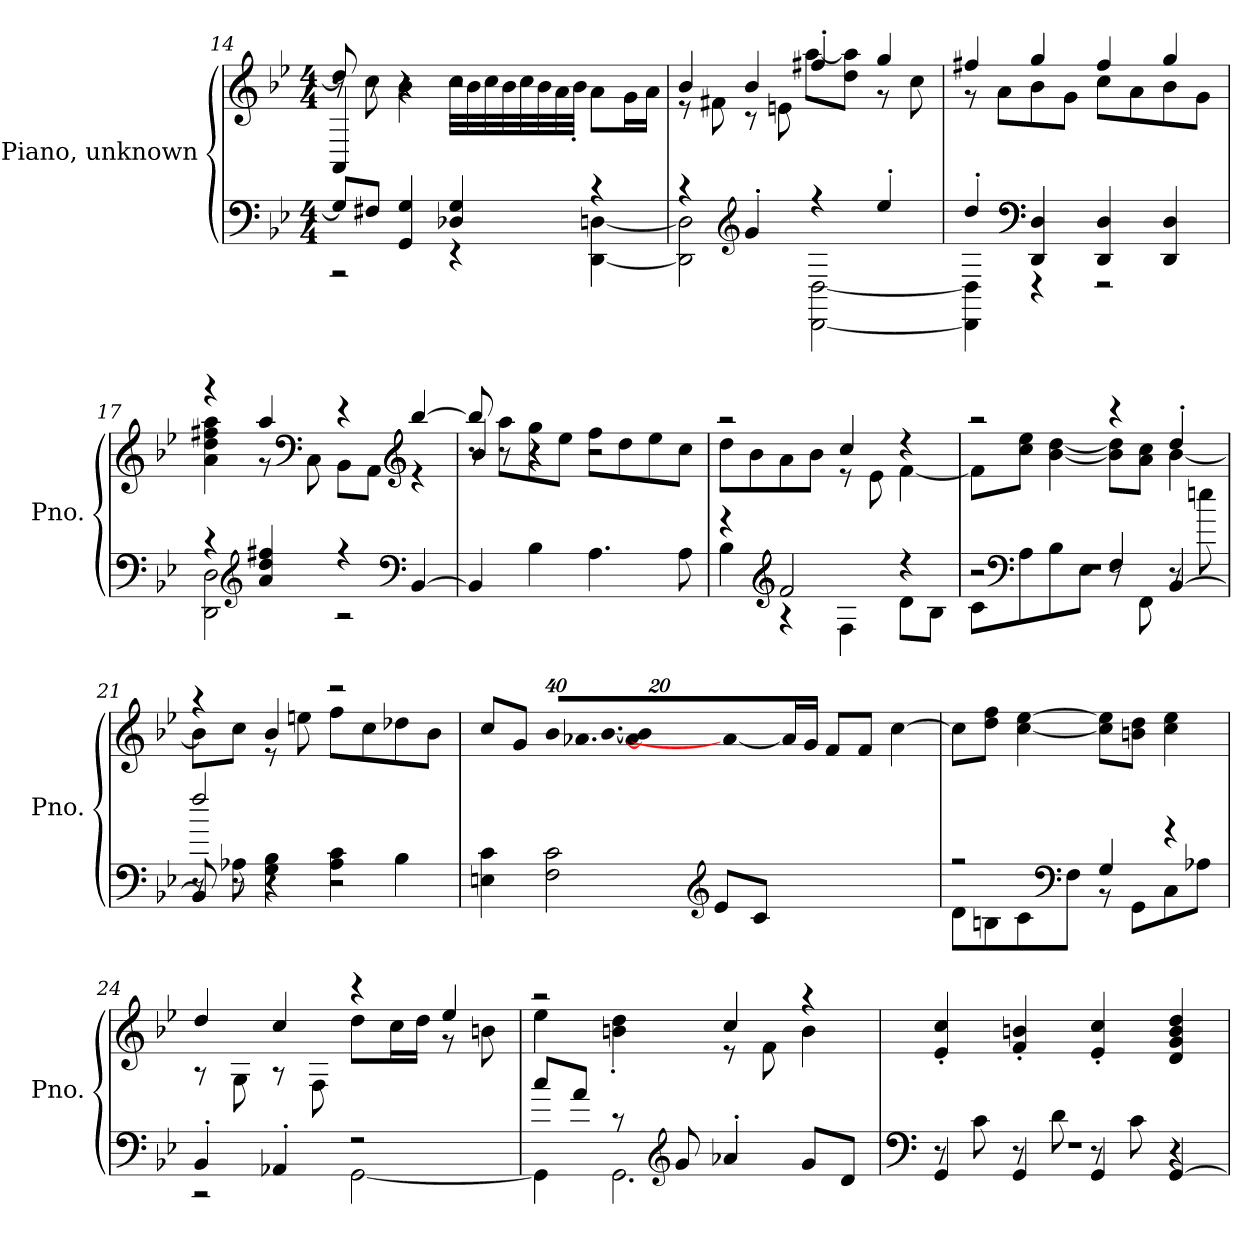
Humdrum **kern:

**kern	**kern
*part1	*part1
*staff2	*staff1
*I"Piano, unknown	*
*I'Pno.	*
*clefF4	*clefG2
*k[b-e-]	*k[b-e-]
*M4/4	*M4/4
=14	=14
*^	*^
*	*	*	*^
8G/L]	2r	8dd/]	8r	4AA/
8F#X/J	.	8r	8cc\	.
4GG/ 4G/	.	4r	4b-\	4r
4D-X/ 4G/	4r	2r	32cc\LLL	2r
.	.	.	32b-\	.
.	.	.	32cc\	.
.	.	.	32b-\	.
.	.	.	32cc\	.
.	.	.	32b-\	.
.	.	.	32a\	.
.	.	.	32b-'\JJJ	.
4r	[4DD\ [4Dn\	.	8a\L	.
.	.	.	16g\L	.
.	.	.	16a\JJ	.
*	*	*	*v	*v
!!LO:LB:g=z
=15	=15	=15	=15
4r	2DD\] 2D\]	4b-/	8r
.	.	.	8f#X\
*clefG2	*	*	*
4g'/	.	4b-/	8r
.	.	.	8en\
4r	[2DD\ [2D\	4ff#X'/	[8aa\L
.	.	.	8dd\ 8aa\]J
4ee-'/	.	4gg/	8r
.	.	.	8cc\
=16	=16	=16	=16
4dd'/	4DD\] 4D\]	4ff#X/	8r
.	.	.	8a\L
*clefF4	*	*	*
4DD/ 4D/	4r	4gg/	8b-\
.	.	.	8g\J
4DD/ 4D/	2r	4ff#/	8cc\L
.	.	.	8a\
4DD/ 4D/	.	4gg/	8b-\
.	.	.	8g\J
=17	=17	=17	=17
4r	2DD\ 2D\	4r	4a\ 4dd\ 4ff#X\ 4aa\
*clefG2	*	*	*
4a/ 4dd/ 4ff#X/	.	4aa/	8r
*	*	*clefF4	*
.	.	.	8C\
4r	2r	4r	8BB-\L
.	.	.	8AA\J
*clefF4	*	*clefG2	*
[4BB-/	.	[4bb-/	4r
*v	*v	*	*
!!LO:LB:g=z
=18	=18	=18
*	*	*^
4BB-/]	8bb-/]	8r	4b-/
.	8r	8aa\L	.
4B-\	4r	8gg\	4r
.	.	8ee-\J	.
4.A\	2r	8ff\L	2r
.	.	8dd\	.
.	.	8ee-\	.
8A\	.	8cc\J	.
*	*	*v	*v
=19	=19	=19
*^	*	*
4r	4B-\	2r	8dd\L
.	.	.	8b-\
*clefG2	*	*	*
2f/	4r	.	8a\
.	.	.	8b-\J
.	4F\	4cc/	8r
.	.	.	8e-\
4r	8d\L	4r	[4f\
.	8B-\J	.	.
=20	=20	=20	=20
*	*^	*	*
1r	8c\L	2r	2r	8f\L]
*clefF4	*	*	*	*
.	8A\	.	.	8cc\ 8ee-\J
.	8B-\	.	.	[4b-\ [4dd\
.	8E-\J	.	.	.
.	8r	4F/	4r	8b-\] 8dd\]L
.	8FF\	.	.	8a\ 8cc\J
.	8r	[4BB-/	4dd'/	[4b-\
.	8een\	.	.	.
=21	=21	=21	=21	=21
2ff/	8r	8BB-/]	4r	8b-\L]
.	8A-X\	8r	.	8cc\J
.	4G\ 4B-\	4r	4b-/	8r
.	.	.	.	8een\
2r	4A-\ 4c\	2r	2r	8ff\L
.	.	.	.	8cc\
.	4B-\	.	.	8dd-X\
.	.	.	.	8b-\J
*v	*v	*v	*	*
*	*v	*v
!!LO:PB:g=z
=22	=22
4En\ 4c\	8cc/L
.	8g/J
*	*Xbrackettup
!	!LO:N:vis=32
2F\ 2c\	640%23b-/LLL
!	!LO:N:vis=64.
.	640%17a-X/L
!	!LO:N:vis=64.
.	[640%17b-/
!	!LO:N:vis=64
.	[960%17a-/ 960%17b-/]
.	1920ryy
!	!LO:N:vis=64
.	960%17a-/JJ_
.	16a-/]
.	16g/JJ
.	8f/L
.	8f/J
*clefG2	*
8e-/L	[4cc\
8c/J	.
=23	=23
*^	*
2r	8d\L	8cc\L]
.	8Bn\	8dd\ 8ff\J
.	8c\	[4cc\ [4ee-\
*clefF4	*	*
.	8F\J	.
4G/	8r	8cc\] 8ee-\]L
.	8GG\L	8bn\ 8dd\J
4r	8C\	4cc\ 4ee-\
.	8A-X\J	.
=24	=24	=24
*	*	*^
4BB-'/	2r	4dd/	8r
.	.	.	8G\
4AA-X'/	.	4cc/	8r
.	.	.	8F\
2r	[2GG\	4r	8dd\L
.	.	.	16cc\L
.	.	.	16dd\JJ
.	.	4ee-/	8r
.	.	.	8bn\
!!LO:LB:g=z	!!
=25	=25	=25	=25
8cc/L	4GG\]	2r	4ee-\
8a/J	.	.	.
8r	2.GG\	.	4bn\' 4dd\'
*clefG2	*	*	*
8g/	.	.	.
4a-X'/	.	4cc/	8r
.	.	.	8f\
8g/L	.	4r	4b\
8d/J	.	.	.
*v	*v	*	*
*	*v	*v
=26	=26
*clefF4	*
*^	*
*	*^	*
1r	8r	4GG/	4e-/' 4cc/'
.	8c\	.	.
.	8r	4GG/	4f/' 4bn/'
.	8d\	.	.
.	8r	4GG/	4e-/' 4cc/'
.	8c\	.	.
.	4r	[4GG/	4d/ 4g/ 4b/ 4dd/
*v	*v	*v	*
=	=
*-	*-
